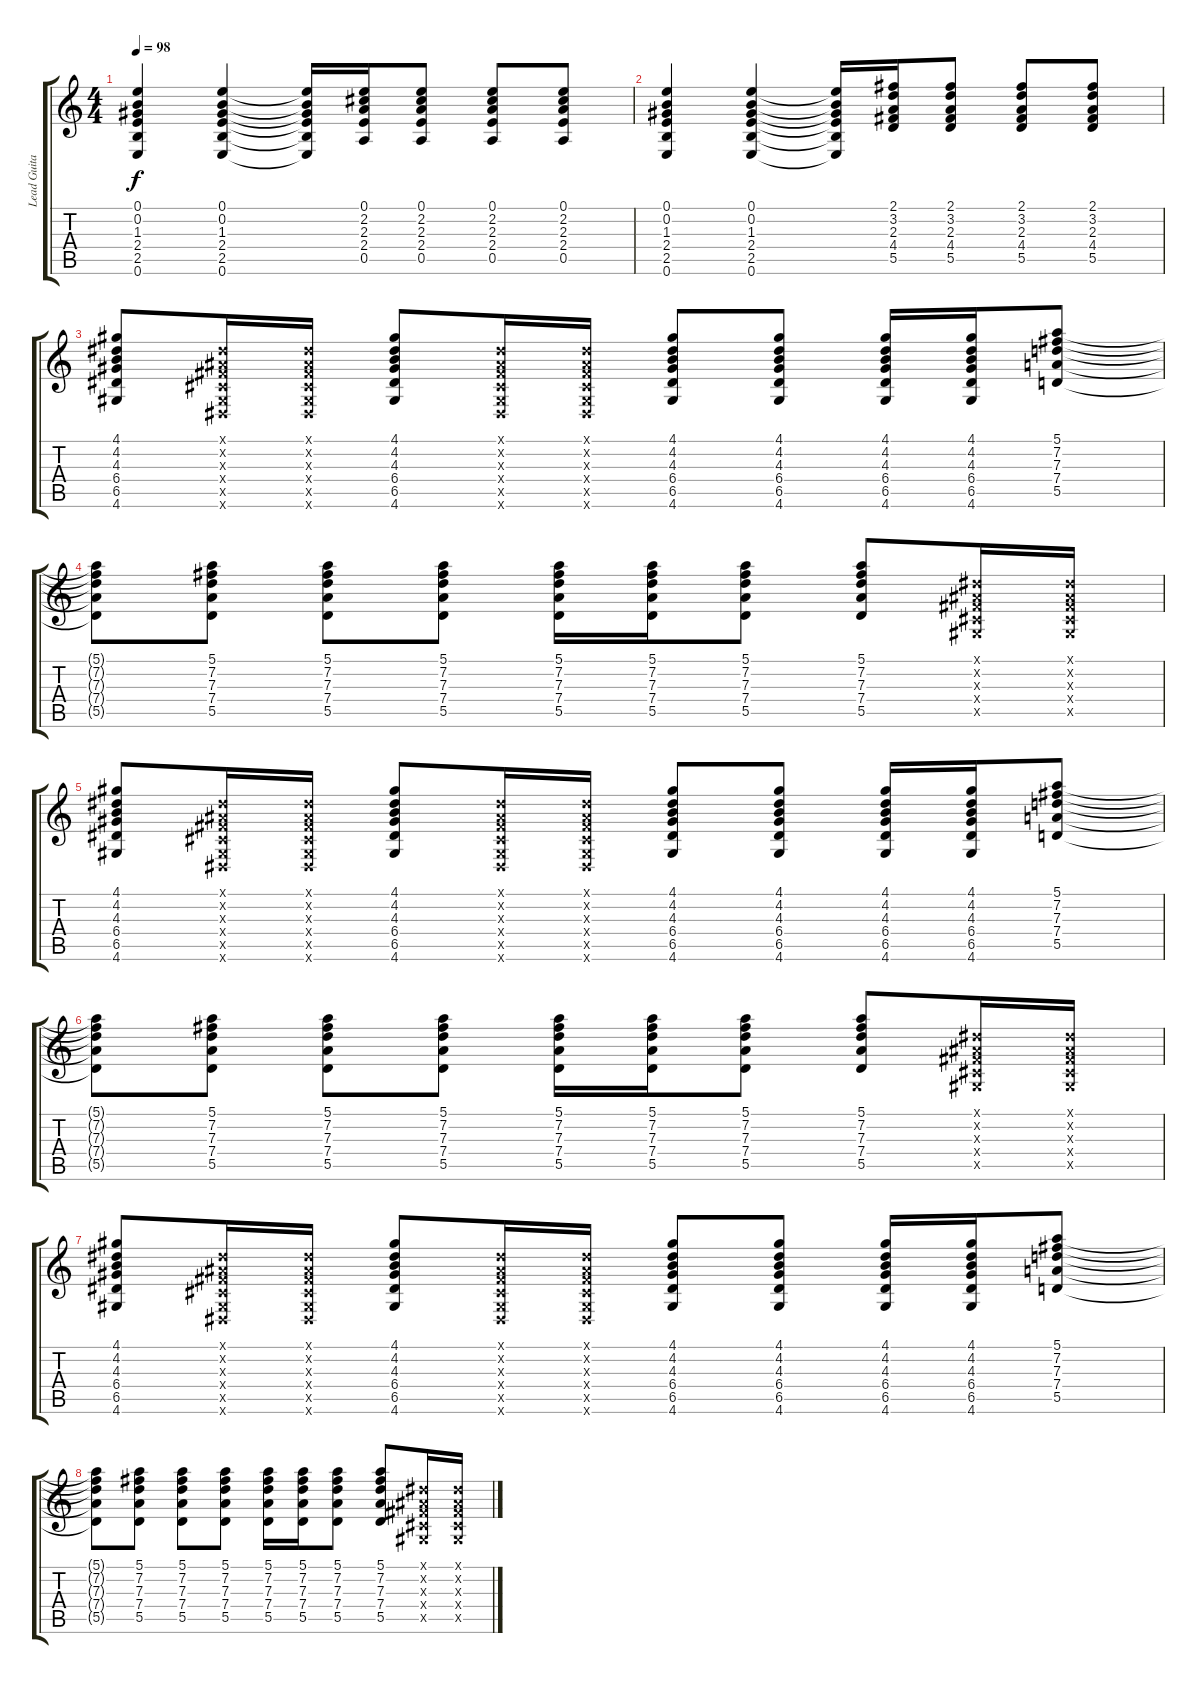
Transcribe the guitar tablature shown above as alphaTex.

\track ("Lead Guitar" "Lead Guita") {instrument overdrivenguitar}
\staff {score tabs}
\tuning (E4 B3 G3 D3 A2 E2) {hide}
\ts (4 4)
\tempo 98
\clef g2
\ks c
(0.1 0.2 1.3 2.4 2.5 0.6).4{dy f} (0.1 0.2 1.3 2.4 2.5 0.6).4 (0.1{t} 0.2{t} 1.3{t} 2.4{t} 2.5{t} 0.6{t}).16 (0.1 2.2 2.3 2.4 0.5).16 (0.1 2.2 2.3 2.4 0.5).8 (0.1 2.2 2.3 2.4 0.5).8 (0.1 2.2 2.3 2.4 0.5).8 |
(0.1 0.2 1.3 2.4 2.5 0.6).4 (0.1 0.2 1.3 2.4 2.5 0.6).4 (0.1{t} 0.2{t} 1.3{t} 2.4{t} 2.5{t} 0.6{t}).16 (2.1 3.2 2.3 4.4 5.5).16 (2.1 3.2 2.3 4.4 5.5).8 (2.1 3.2 2.3 4.4 5.5).8 (2.1 3.2 2.3 4.4 5.5).8 |
(4.1 4.2 4.3 6.4 6.5 4.6).8 (-1.1{x} -1.2{x} -1.3{x} -1.4{x} -1.5{x} -1.6{x}).16 (-1.1{x} -1.2{x} -1.3{x} -1.4{x} -1.5{x} -1.6{x}).16 (4.1 4.2 4.3 6.4 6.5 4.6).8 (-1.1{x} -1.2{x} -1.3{x} -1.4{x} -1.5{x} -1.6{x}).16 (-1.1{x} -1.2{x} -1.3{x} -1.4{x} -1.5{x} -1.6{x}).16 (4.1 4.2 4.3 6.4 6.5 4.6).8 (4.1 4.2 4.3 6.4 6.5 4.6).8 (4.1 4.2 4.3 6.4 6.5 4.6).16 (4.1 4.2 4.3 6.4 6.5 4.6).16 (5.1 7.2 7.3 7.4 5.5).8 |
(5.1{t} 7.2{t} 7.3{t} 7.4{t} 5.5{t}).8 (5.1 7.2 7.3 7.4 5.5).8 (5.1 7.2 7.3 7.4 5.5).8 (5.1 7.2 7.3 7.4 5.5).8 (5.1 7.2 7.3 7.4 5.5).16 (5.1 7.2 7.3 7.4 5.5).16 (5.1 7.2 7.3 7.4 5.5).8 (5.1 7.2 7.3 7.4 5.5).8 (-1.1{x} -1.2{x} -1.3{x} -1.4{x} -1.5{x}).16 (-1.1{x} -1.2{x} -1.3{x} -1.4{x} -1.5{x}).16 |
(4.1 4.2 4.3 6.4 6.5 4.6).8 (-1.1{x} -1.2{x} -1.3{x} -1.4{x} -1.5{x} -1.6{x}).16 (-1.1{x} -1.2{x} -1.3{x} -1.4{x} -1.5{x} -1.6{x}).16 (4.1 4.2 4.3 6.4 6.5 4.6).8 (-1.1{x} -1.2{x} -1.3{x} -1.4{x} -1.5{x} -1.6{x}).16 (-1.1{x} -1.2{x} -1.3{x} -1.4{x} -1.5{x} -1.6{x}).16 (4.1 4.2 4.3 6.4 6.5 4.6).8 (4.1 4.2 4.3 6.4 6.5 4.6).8 (4.1 4.2 4.3 6.4 6.5 4.6).16 (4.1 4.2 4.3 6.4 6.5 4.6).16 (5.1 7.2 7.3 7.4 5.5).8 |
(5.1{t} 7.2{t} 7.3{t} 7.4{t} 5.5{t}).8 (5.1 7.2 7.3 7.4 5.5).8 (5.1 7.2 7.3 7.4 5.5).8 (5.1 7.2 7.3 7.4 5.5).8 (5.1 7.2 7.3 7.4 5.5).16 (5.1 7.2 7.3 7.4 5.5).16 (5.1 7.2 7.3 7.4 5.5).8 (5.1 7.2 7.3 7.4 5.5).8 (-1.1{x} -1.2{x} -1.3{x} -1.4{x} -1.5{x}).16 (-1.1{x} -1.2{x} -1.3{x} -1.4{x} -1.5{x}).16 |
(4.1 4.2 4.3 6.4 6.5 4.6).8 (-1.1{x} -1.2{x} -1.3{x} -1.4{x} -1.5{x} -1.6{x}).16 (-1.1{x} -1.2{x} -1.3{x} -1.4{x} -1.5{x} -1.6{x}).16 (4.1 4.2 4.3 6.4 6.5 4.6).8 (-1.1{x} -1.2{x} -1.3{x} -1.4{x} -1.5{x} -1.6{x}).16 (-1.1{x} -1.2{x} -1.3{x} -1.4{x} -1.5{x} -1.6{x}).16 (4.1 4.2 4.3 6.4 6.5 4.6).8 (4.1 4.2 4.3 6.4 6.5 4.6).8 (4.1 4.2 4.3 6.4 6.5 4.6).16 (4.1 4.2 4.3 6.4 6.5 4.6).16 (5.1 7.2 7.3 7.4 5.5).8 |
(5.1{t} 7.2{t} 7.3{t} 7.4{t} 5.5{t}).8 (5.1 7.2 7.3 7.4 5.5).8 (5.1 7.2 7.3 7.4 5.5).8 (5.1 7.2 7.3 7.4 5.5).8 (5.1 7.2 7.3 7.4 5.5).16 (5.1 7.2 7.3 7.4 5.5).16 (5.1 7.2 7.3 7.4 5.5).8 (5.1 7.2 7.3 7.4 5.5).8 (-1.1{x} -1.2{x} -1.3{x} -1.4{x} -1.5{x}).16 (-1.1{x} -1.2{x} -1.3{x} -1.4{x} -1.5{x}).16
